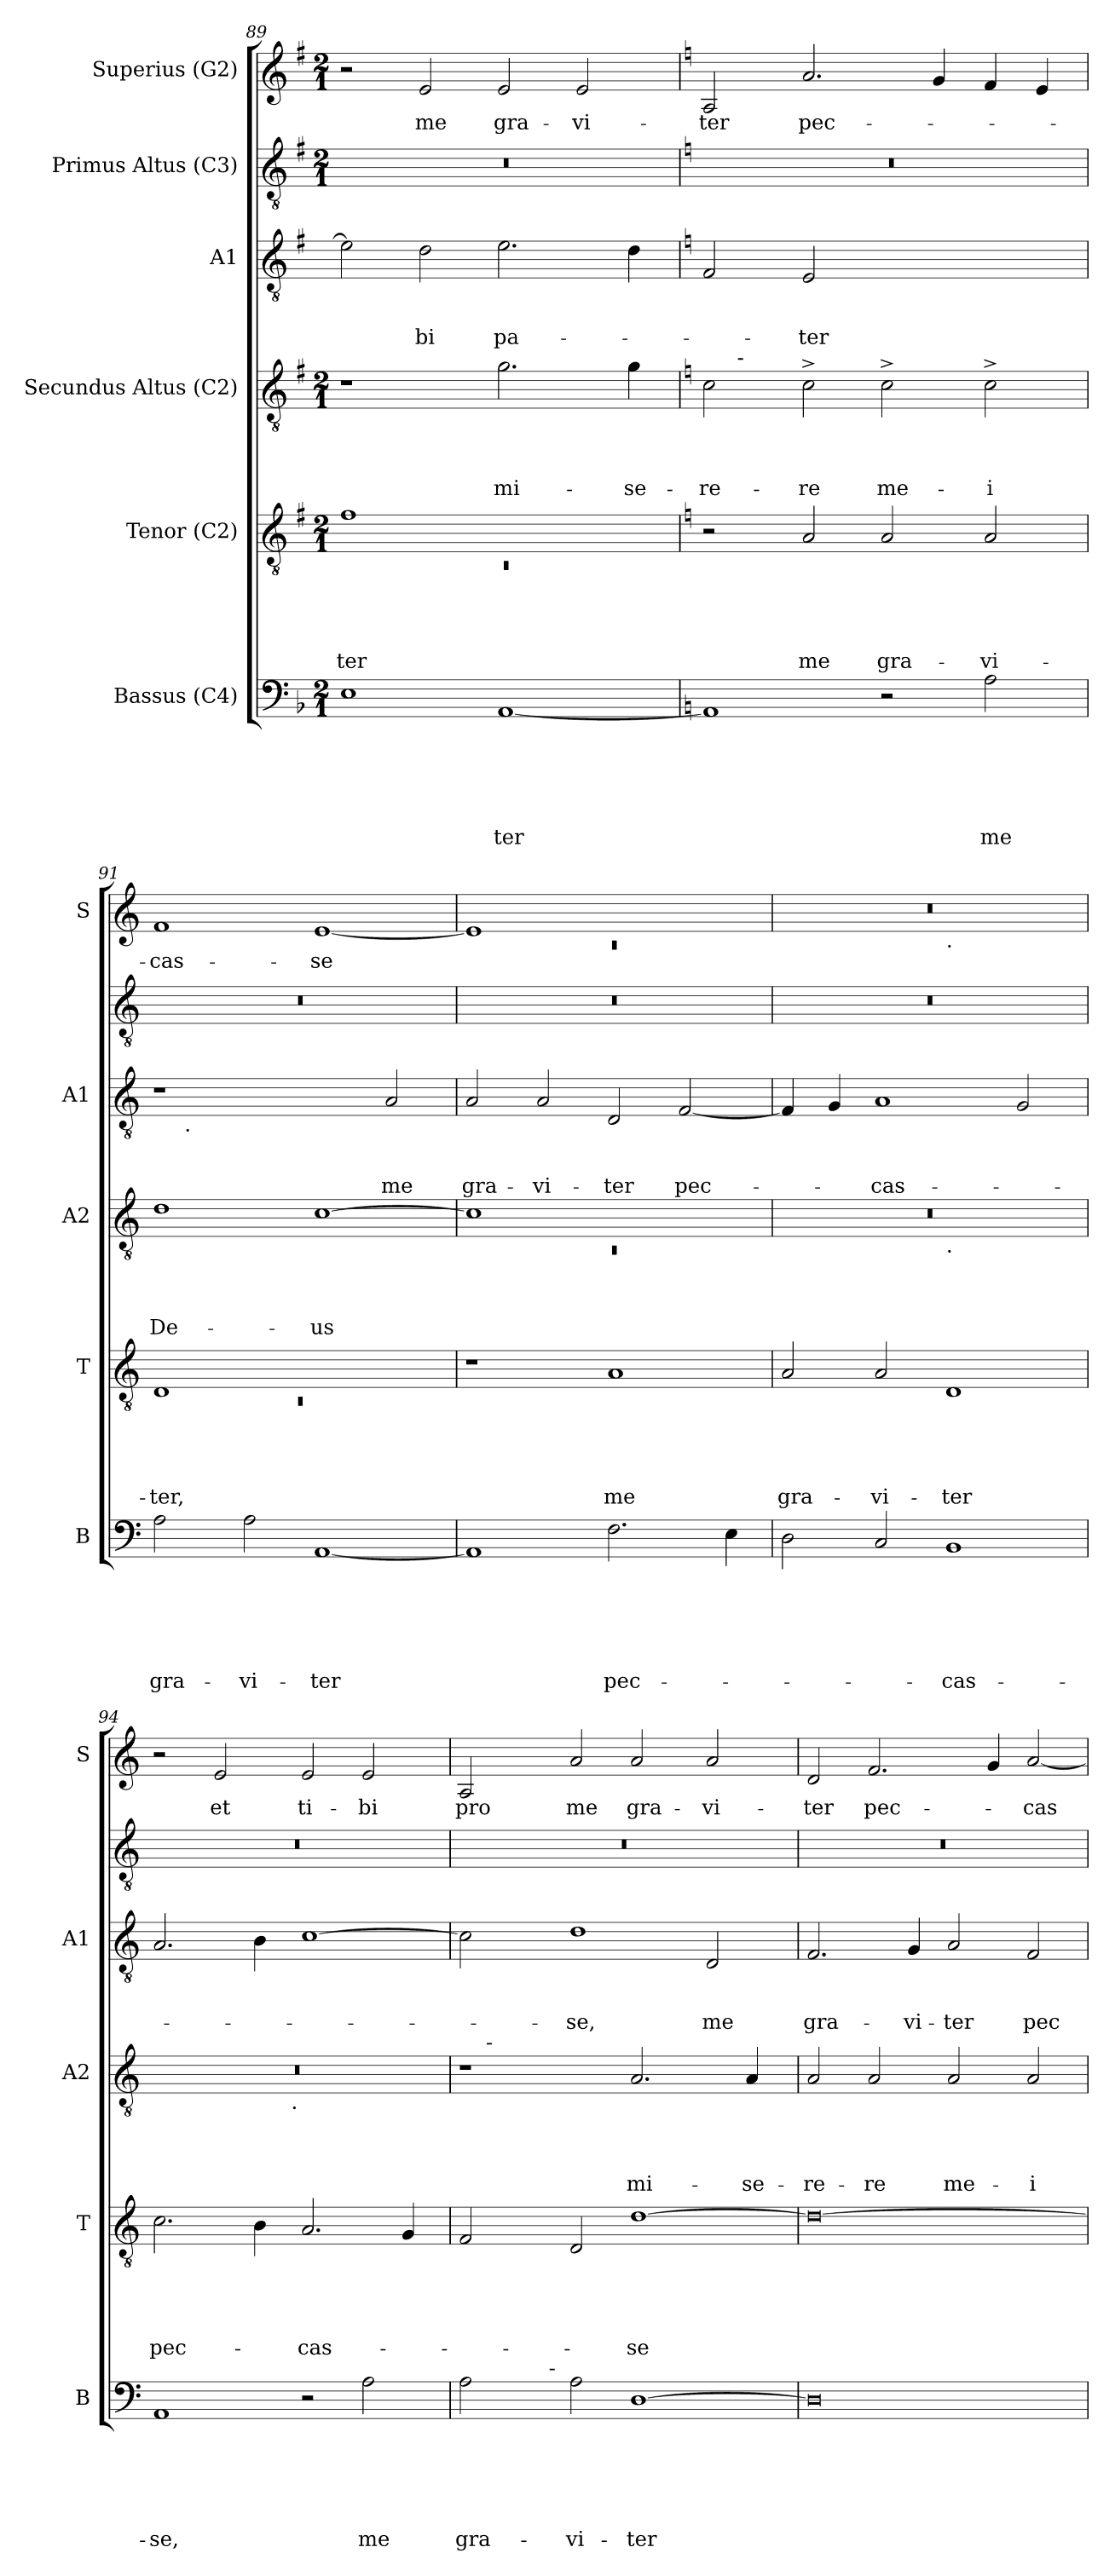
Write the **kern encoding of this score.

**kern	**text	**text	**text	**text	**text	**text	**kern	**text	**text	**text	**text	**text	**kern	**text	**text	**text	**text	**kern	**text	**text	**text	**kern	**kern	**text
*part6	*part6	*part6	*part6	*part6	*part6	*part6	*part5	*part5	*part5	*part5	*part5	*part5	*part4	*part4	*part4	*part4	*part4	*part3	*part3	*part3	*part3	*part2	*part1	*part1
*staff6	*staff6	*staff6	*staff6	*staff6	*staff6	*staff6	*staff5	*staff5	*staff5	*staff5	*staff5	*staff5	*staff4	*staff4	*staff4	*staff4	*staff4	*staff3	*staff3	*staff3	*staff3	*staff2	*staff1	*staff1
*I"Bassus (C4)	*	*	*	*	*	*	*I"Tenor (C2)	*	*	*	*	*	*I"Secundus Altus (C2)	*	*	*	*	*I"A1	*	*	*	*I"Primus Altus (C3)	*I"Superius (G2)	*
*I'B	*	*	*	*	*	*	*I'T	*	*	*	*	*	*I'A2	*	*	*	*	*I'A1	*	*	*	*	*I'S	*
*clefF4	*	*	*	*	*	*	*clefGv2	*	*	*	*	*	*clefGv2	*	*	*	*	*clefGv2	*	*	*	*clefGv2	*clefG2	*
*k[b-]	*	*	*	*	*	*	*k[f#]	*	*	*	*	*	*k[f#]	*	*	*	*	*k[f#]	*	*	*	*k[f#]	*k[f#]	*
*F:	*	*	*	*	*	*	*G:	*	*	*	*	*	*G:	*	*	*	*	*G:	*	*	*	*G:	*G:	*
*M2/1	*	*	*	*	*	*	*M2/1	*	*	*	*	*	*M2/1	*	*	*	*	*	*	*	*	*M2/1	*M2/1	*
=89	=89	=89	=89	=89	=89	=89	=89	=89	=89	=89	=89	=89	=89	=89	=89	=89	=89	=89	=89	=89	=89	=89	=89	=89
*	*	*	*	*	*	*	*^	*	*	*	*	*	*	*	*	*	*	*	*	*	*	*	*	*
!	!	!	!	!	!	!	!	!LO:N:vis=1	!	!	!	!	!LO:LY:b	!	!	!	!	!	!	!	!	!	!	!	!
1E	.	.	.	.	.	.	1f#	0rC	.	.	.	.	-ter	1r	.	.	.	.	2e\]	.	.	.	0r	2r	.
!	!	!	!	!	!	!	!	!	!	!	!	!	!	!	!	!	!	!	!	!	!	!LO:LY:b	!	!	!LO:LY:b
.	.	.	.	.	.	.	.	.	.	.	.	.	.	.	.	.	.	.	2d\	.	.	-bi	.	2e/	me
!	!	!	!	!	!	!LO:LY:b	!	!	!	!	!	!	!	!	!	!	!	!LO:LY:b	!	!	!	!LO:LY:b	!	!	!LO:LY:b
[>1AA	.	.	.	.	.	-ter	1ryy	.	.	.	.	.	.	2.g\	.	.	.	mi-	2.e\	.	.	pa-	.	2e/	gra-
!	!	!	!	!	!	!	!	!	!	!	!	!	!	!	!	!	!	!	!	!	!	!	!	!	!LO:LY:b
.	.	.	.	.	.	.	.	.	.	.	.	.	.	.	.	.	.	.	.	.	.	.	.	2e/	-vi-
!	!	!	!	!	!	!	!	!	!	!	!	!	!	!	!	!	!	!LO:LY:b	!	!	!	!	!	!	!
.	.	.	.	.	.	.	.	.	.	.	.	.	.	4g\	.	.	.	-se-	4d\	.	.	.	.	.	.
*	*	*	*	*	*	*	*v	*v	*	*	*	*	*	*	*	*	*	*	*	*	*	*	*	*	*
!!LO:PB:g=z
=90	=90	=90	=90	=90	=90	=90	=90	=90	=90	=90	=90	=90	=90	=90	=90	=90	=90	=90	=90	=90	=90	=90	=90	=90
*k[]	*	*	*	*	*	*	*k[]	*	*	*	*	*	*k[]	*	*	*	*	*k[]	*	*	*	*k[]	*k[]	*
*C:	*	*	*	*	*	*	*C:	*	*	*	*	*	*C:	*	*	*	*	*C:	*	*	*	*C:	*C:	*
*	*	*	*	*	*	*	*	*	*	*	*	*	*	*	*	*	*	*^	*	*	*	*	*	*
!	!	!	!	!	!	!	!	!	!	!	!	!	!	!	!	!	!LO:LY:b	!	!LO:N:vis=1	!	!	!	!	!	!LO:LY:b
*	*	*	*	*	*	*	*	*	*	*	*	*	*^	*	*	*	*	*	*	*	*	*	*	*	*
1AA]	.	.	.	.	.	.	2r	.	.	.	.	.	2c\	8ryy	.	.	.	-re-	2F/	0rC	.	.	.	0r	2A/	-ter
!	!	!	!	!	!	!	!	!	!	!	!	!	!	!LO:TX:a:t=-	!	!	!	!	!	!	!	!	!	!	!	!
.	.	.	.	.	.	.	.	.	.	.	.	.	.	1...ryy	.	.	.	.	.	.	.	.	.	.	.	.
!	!	!	!	!	!	!	!	!	!	!	!	!LO:LY:b	!	!	!	!	!	!LO:LY:b	!	!	!	!	!LO:LY:b	!	!	!LO:LY:b
.	.	.	.	.	.	.	2A/	.	.	.	.	me	2c^>\	.	.	.	.	-re	2E/	.	.	.	-ter	.	2.a/	pec-
!	!	!	!	!	!	!	!	!	!	!	!	!LO:LY:b	!	!	!	!	!	!LO:LY:b	!	!	!	!	!	!	!	!
2r	.	.	.	.	.	.	2A/	.	.	.	.	gra-	2c^>\	.	.	.	.	me-	1ryy	.	.	.	.	.	.	.
.	.	.	.	.	.	.	.	.	.	.	.	.	.	.	.	.	.	.	.	.	.	.	.	.	4g/	.
!	!	!	!	!	!	!LO:LY:b	!	!	!	!	!	!LO:LY:b	!	!	!	!	!	!LO:LY:b	!	!	!	!	!	!	!	!
2A\	.	.	.	.	.	me	2A/	.	.	.	.	-vi-	2c^>\	.	.	.	.	-i	.	.	.	.	.	.	4f/	.
.	.	.	.	.	.	.	.	.	.	.	.	.	.	.	.	.	.	.	.	.	.	.	.	.	4e/	.
=91	=91	=91	=91	=91	=91	=91	=91	=91	=91	=91	=91	=91	=91	=91	=91	=91	=91	=91	=91	=91	=91	=91	=91	=91	=91	=91
*	*	*	*	*	*	*	*^	*	*	*	*	*	*	*	*	*	*	*	*	*	*	*	*	*	*	*
!	!	!	!	!	!	!LO:LY:b	!	!LO:N:vis=1	!	!	!	!	!LO:LY:b	!	!	!	!	!	!LO:LY:b	!	!	!	!	!	!	!	!LO:LY:b
*	*	*	*	*	*	*	*	*	*	*	*	*	*	*v	*v	*	*	*	*	*	*	*	*	*	*	*	*
2A\	.	.	.	.	.	gra-	1D	0rC	.	.	.	.	-ter,	1d	.	.	.	De-	1r	8ryy	.	.	.	0r	1f	-cas-
!	!	!	!	!	!	!	!	!	!	!	!	!	!	!	!	!	!	!	!	!LO:TX:b:t=.	!	!	!	!	!	!
.	.	.	.	.	.	.	.	.	.	.	.	.	.	.	.	.	.	.	.	1...ryy	.	.	.	.	.	.
!	!	!	!	!	!	!LO:LY:b	!	!	!	!	!	!	!	!	!	!	!	!	!	!	!	!	!	!	!	!
2A\	.	.	.	.	.	-vi-	.	.	.	.	.	.	.	.	.	.	.	.	.	.	.	.	.	.	.	.
!	!	!	!	!	!	!LO:LY:b	!	!	!	!	!	!	!	!	!	!	!	!LO:LY:b	!	!	!	!	!	!	!	!LO:LY:b
[<1AA	.	.	.	.	.	-ter	1ryy	.	.	.	.	.	.	[>1c	.	.	.	-us	2ryy	.	.	.	.	.	[<1e	-se
!	!	!	!	!	!	!	!	!	!	!	!	!	!	!	!	!	!	!	!	!	!	!	!LO:LY:b	!	!	!
.	.	.	.	.	.	.	.	.	.	.	.	.	.	.	.	.	.	.	2A/	.	.	.	me	.	.	.
*	*	*	*	*	*	*	*v	*v	*	*	*	*	*	*	*	*	*	*	*	*	*	*	*	*	*	*
=92	=92	=92	=92	=92	=92	=92	=92	=92	=92	=92	=92	=92	=92	=92	=92	=92	=92	=92	=92	=92	=92	=92	=92	=92	=92
*	*	*	*	*	*	*	*	*	*	*	*	*	*^	*	*	*	*	*	*	*	*	*	*	*^	*
!	!	!	!	!	!	!	!	!	!	!	!	!	!	!LO:N:vis=1	!	!	!	!	!	!	!	!	!LO:LY:b	!	!	!LO:N:vis=1	!
*	*	*	*	*	*	*	*	*	*	*	*	*	*	*	*	*	*	*	*v	*v	*	*	*	*	*	*	*
1AA]	.	.	.	.	.	.	1r	.	.	.	.	.	1c]	0rC	.	.	.	.	2A/	.	.	gra-	0r	1e]	0rc	.
!	!	!	!	!	!	!	!	!	!	!	!	!	!	!	!	!	!	!	!	!	!	!LO:LY:b	!	!	!	!
.	.	.	.	.	.	.	.	.	.	.	.	.	.	.	.	.	.	.	2A/	.	.	-vi-	.	.	.	.
!	!	!	!	!	!	!LO:LY:b	!	!	!	!	!	!LO:LY:b	!	!	!	!	!	!	!	!	!	!LO:LY:b	!	!	!	!
2.F\	.	.	.	.	.	pec-	1A	.	.	.	.	me	1ryy	.	.	.	.	.	2D/	.	.	-ter	.	1ryy	.	.
!	!	!	!	!	!	!	!	!	!	!	!	!	!	!	!	!	!	!	!	!	!	!LO:LY:b	!	!	!	!
.	.	.	.	.	.	.	.	.	.	.	.	.	.	.	.	.	.	.	[<2F/	.	.	pec-	.	.	.	.
4E\	.	.	.	.	.	.	.	.	.	.	.	.	.	.	.	.	.	.	.	.	.	.	.	.	.	.
=93	=93	=93	=93	=93	=93	=93	=93	=93	=93	=93	=93	=93	=93	=93	=93	=93	=93	=93	=93	=93	=93	=93	=93	=93	=93	=93
!	!	!	!	!	!	!	!	!	!	!	!	!LO:LY:b	!	!	!	!	!	!	!	!	!	!	!	!	!	!
2D\	.	.	.	.	.	.	2A/	.	.	.	.	gra-	0r	1ryy	.	.	.	.	4F/]	.	.	.	0r	0r	1ryy	.
.	.	.	.	.	.	.	.	.	.	.	.	.	.	.	.	.	.	.	4G/	.	.	.	.	.	.	.
!	!	!	!	!	!	!	!	!	!	!	!	!LO:LY:b	!	!	!	!	!	!	!	!	!	!LO:LY:b	!	!	!	!
2C/	.	.	.	.	.	.	2A/	.	.	.	.	-vi-	.	.	.	.	.	.	1A	.	.	-cas-	.	.	.	.
!	!	!	!	!	!	!	!	!	!	!	!	!	!	!	!	!	!	!	!	!	!	!	!	!	!LO:TX:b:t=.	!
!	!	!	!	!	!	!	!	!	!	!	!	!	!	!LO:TX:b:t=.	!	!	!	!	!	!	!	!	!	!	!	!
!	!	!	!	!	!	!LO:LY:b	!	!	!	!	!	!LO:LY:b	!	!	!	!	!	!	!	!	!	!	!	!	!	!
1BB	.	.	.	.	.	-cas-	1D	.	.	.	.	-ter	.	1ryy	.	.	.	.	.	.	.	.	.	.	1ryy	.
.	.	.	.	.	.	.	.	.	.	.	.	.	.	.	.	.	.	.	2G/	.	.	.	.	.	.	.
=94	=94	=94	=94	=94	=94	=94	=94	=94	=94	=94	=94	=94	=94	=94	=94	=94	=94	=94	=94	=94	=94	=94	=94	=94	=94	=94
!	!	!	!	!	!	!LO:LY:b	!	!	!	!	!	!LO:LY:b	!	!	!	!	!	!	!	!	!	!	!	!	!	!
*	*	*	*	*	*	*	*	*	*	*	*	*	*	*	*	*	*	*	*	*	*	*	*	*v	*v	*
1AA	.	.	.	.	.	-se,	2.c\	.	.	.	.	pec-	0r	2ryy	.	.	.	.	2.A/	.	.	.	0r	2r	.
!	!	!	!	!	!	!	!	!	!	!	!	!	!	!	!	!	!	!	!	!	!	!	!	!	!LO:LY:b
.	.	.	.	.	.	.	.	.	.	.	.	.	.	4...ryy	.	.	.	.	.	.	.	.	.	2e/	et
.	.	.	.	.	.	.	4B\	.	.	.	.	.	.	.	.	.	.	.	4B\	.	.	.	.	.	.
!	!	!	!	!	!	!	!	!	!	!	!	!	!	!LO:TX:b:t=.	!	!	!	!	!	!	!	!	!	!	!
.	.	.	.	.	.	.	.	.	.	.	.	.	.	1ryy	.	.	.	.	.	.	.	.	.	.	.
!	!	!	!	!	!	!	!	!	!	!	!	!LO:LY:b	!	!	!	!	!	!	!	!	!	!	!	!	!LO:LY:b
2r	.	.	.	.	.	.	2.A/	.	.	.	.	-cas-	.	.	.	.	.	.	[<1c	.	.	.	.	2e/	ti-
!	!	!	!	!	!	!LO:LY:b	!	!	!	!	!	!	!	!	!	!	!	!	!	!	!	!	!	!	!LO:LY:b
2A\	.	.	.	.	.	me	.	.	.	.	.	.	.	.	.	.	.	.	.	.	.	.	.	2e/	-bi
.	.	.	.	.	.	.	4G/	.	.	.	.	.	.	.	.	.	.	.	.	.	.	.	.	.	.
.	.	.	.	.	.	.	.	.	.	.	.	.	.	32ryy	.	.	.	.	.	.	.	.	.	.	.
!!LO:LB:g=z
=95	=95	=95	=95	=95	=95	=95	=95	=95	=95	=95	=95	=95	=95	=95	=95	=95	=95	=95	=95	=95	=95	=95	=95	=95	=95
!	!	!	!	!	!	!LO:LY:b	!	!	!	!	!	!	!	!	!	!	!	!	!	!	!	!	!	!	!LO:LY:b
*^	*	*	*	*	*	*	*	*	*	*	*	*	*	*	*	*	*	*	*	*	*	*	*	*	*
2A\	4ryy	.	.	.	.	.	gra-	2F/	.	.	.	.	.	1r	8ryy	.	.	.	.	2c\]	.	.	.	0r	2A/	pro
!	!	!	!	!	!	!	!	!	!	!	!	!	!	!	!LO:TX:a:t=-	!	!	!	!	!	!	!	!	!	!	!
.	.	.	.	.	.	.	.	.	.	.	.	.	.	.	1...ryy	.	.	.	.	.	.	.	.	.	.	.
.	8ryy	.	.	.	.	.	.	.	.	.	.	.	.	.	.	.	.	.	.	.	.	.	.	.	.	.
.	32ryy	.	.	.	.	.	.	.	.	.	.	.	.	.	.	.	.	.	.	.	.	.	.	.	.	.
!	!LO:TX:a:t=-	!	!	!	!	!	!	!	!	!	!	!	!	!	!	!	!	!	!	!	!	!	!	!	!	!
.	1ryy	.	.	.	.	.	.	.	.	.	.	.	.	.	.	.	.	.	.	.	.	.	.	.	.	.
!	!	!	!	!	!	!	!LO:LY:b	!	!	!	!	!	!	!	!	!	!	!	!	!	!	!	!LO:LY:b	!	!	!LO:LY:b
2A\	.	.	.	.	.	.	-vi-	2D/	.	.	.	.	.	.	.	.	.	.	.	1d	.	.	-se,	.	2a/	me
!	!	!	!	!	!	!	!LO:LY:b	!	!	!	!	!	!LO:LY:b	!	!	!	!	!	!LO:LY:b	!	!	!	!	!	!	!LO:LY:b
[>1D	.	.	.	.	.	.	-ter	[>1d	.	.	.	.	-se	2.A/	.	.	.	.	mi-	.	.	.	.	.	2a/	gra-
.	2ryy	.	.	.	.	.	.	.	.	.	.	.	.	.	.	.	.	.	.	.	.	.	.	.	.	.
!	!	!	!	!	!	!	!	!	!	!	!	!	!	!	!	!	!	!	!	!	!	!	!LO:LY:b	!	!	!LO:LY:b
.	.	.	.	.	.	.	.	.	.	.	.	.	.	.	.	.	.	.	.	2D/	.	.	me	.	2a/	-vi-
!	!	!	!	!	!	!	!	!	!	!	!	!	!	!	!	!	!	!	!LO:LY:b	!	!	!	!	!	!	!
.	.	.	.	.	.	.	.	.	.	.	.	.	.	4A/	.	.	.	.	-se-	.	.	.	.	.	.	.
.	16.ryy	.	.	.	.	.	.	.	.	.	.	.	.	.	.	.	.	.	.	.	.	.	.	.	.	.
=96	=96	=96	=96	=96	=96	=96	=96	=96	=96	=96	=96	=96	=96	=96	=96	=96	=96	=96	=96	=96	=96	=96	=96	=96	=96	=96
!	!	!	!	!	!	!	!	!	!	!	!	!	!	!	!	!	!	!	!LO:LY:b	!	!	!	!LO:LY:b	!	!	!LO:LY:b
*v	*v	*	*	*	*	*	*	*	*	*	*	*	*	*v	*v	*	*	*	*	*	*	*	*	*	*	*
0D]	.	.	.	.	.	.	0d_	.	.	.	.	.	2A/	.	.	.	-re-	2.F/	.	.	gra-	0r	2d/	-ter
!	!	!	!	!	!	!	!	!	!	!	!	!	!	!	!	!	!LO:LY:b	!	!	!	!	!	!	!LO:LY:b
.	.	.	.	.	.	.	.	.	.	.	.	.	2A/	.	.	.	-re	.	.	.	.	.	2.f/	pec-
!	!	!	!	!	!	!	!	!	!	!	!	!	!	!	!	!	!	!	!	!	!LO:LY:b	!	!	!
.	.	.	.	.	.	.	.	.	.	.	.	.	.	.	.	.	.	4G/	.	.	-vi-	.	.	.
!	!	!	!	!	!	!	!	!	!	!	!	!	!	!	!	!	!LO:LY:b	!	!	!	!LO:LY:b:rj	!	!	!
.	.	.	.	.	.	.	.	.	.	.	.	.	2A/	.	.	.	me-	2A/	.	.	-ter	.	.	.
.	.	.	.	.	.	.	.	.	.	.	.	.	.	.	.	.	.	.	.	.	.	.	4g/	.
!	!	!	!	!	!	!	!	!	!	!	!	!	!	!	!	!	!LO:LY:b	!	!	!	!LO:LY:b	!	!	!LO:LY:b
.	.	.	.	.	.	.	.	.	.	.	.	.	2A/	.	.	.	-i	2F/	.	.	pec-	.	[<2a/	-cas-
=	=	=	=	=	=	=	=	=	=	=	=	=	=	=	=	=	=	=	=	=	=	=	=	=
*-	*-	*-	*-	*-	*-	*-	*-	*-	*-	*-	*-	*-	*-	*-	*-	*-	*-	*-	*-	*-	*-	*-	*-	*-
